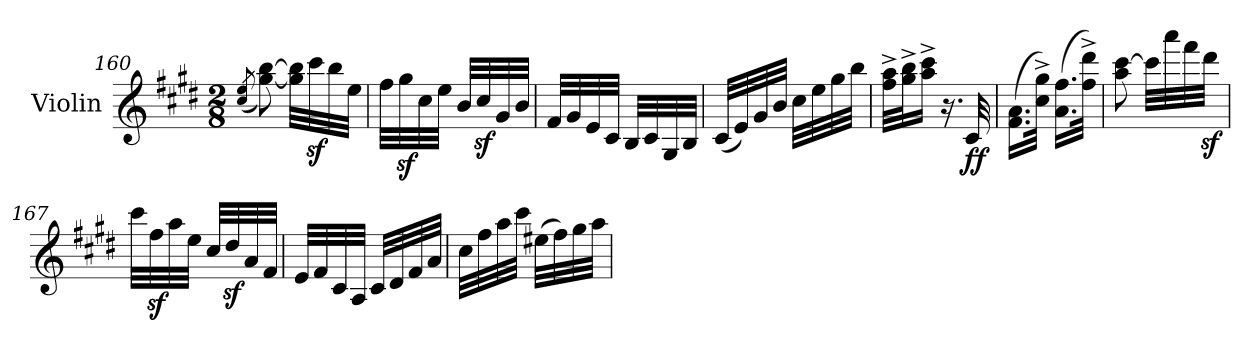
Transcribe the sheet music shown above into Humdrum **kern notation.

**kern	**dynam
*part1	*part1
*staff1	*staff1
*I"Violin	*
*I'Vln.	*
*clefG2	*
*k[f#c#g#d#]	*
*M2/8	*
=160	=160
(>8qcc#/ 8qee/	.
[8gg#\ [8bb\)	.
32gg#\] 32bb\]LLL	.
32ccc#z<\	.
32bb\	.
32ee\JJJ	.
=161	=161
32ff#\LLL	.
32gg#z<\	.
32cc#\	.
32ee\JJJ	.
32b/LLL	.
32cc#z</	.
32g#/	.
32b/JJJ	.
!!LO:LB:g=z
=162	=162
32f#/LLL	.
32g#/	.
32e/	.
32c#/JJJ	.
32B/LLL	.
32c#/	.
32G#/	.
32B/JJJ	.
=163	=163
(32c#/LLL	.
32e/)	.
32g#/	.
32b/JJJ	.
32cc#\LLL	.
32ee\	.
32gg#\	.
32bb\JJJ	.
=164	=164
32ff#\^ 32aa\^LLL	.
32gg#\^ 32bb\^J	.
16aa\^ 16ccc#\^JJ	.
16.r	.
!	!LO:DY:b
32c#/	ff
=165	=165
(16.f#\ 16.a\LL	.
32cc#\^ 32gg#\^JJk)	.
(16.a\ 16.ff#\LL	.
32ff#\^ 32ddd#\^JJk)	.
!!LO:LB:g=z
=166	=166
8aa\ [8ccc#\	.
32ccc#\LLL]	.
32aaa\	.
32fff#\	.
32ddd#z<\JJJ	.
=167	=167
32ccc#\LLL	.
32ff#z<\	.
32aa\	.
32ee\JJJ	.
32cc#/LLL	.
32dd#z</	.
32a/	.
32f#/JJJ	.
=168	=168
32e/LLL	.
32f#/	.
32c#/	.
32A/JJJ	.
32c#/LLL	.
32d#/	.
32f#/	.
32a/JJJ	.
=169	=169
32cc#\LLL	.
32ff#\	.
32aa\	.
32ccc#\JJJ	.
(32ee#X\LLL	.
32ff#\)	.
32gg#\	.
32aa\JJJ	.
=	=
*-	*-
